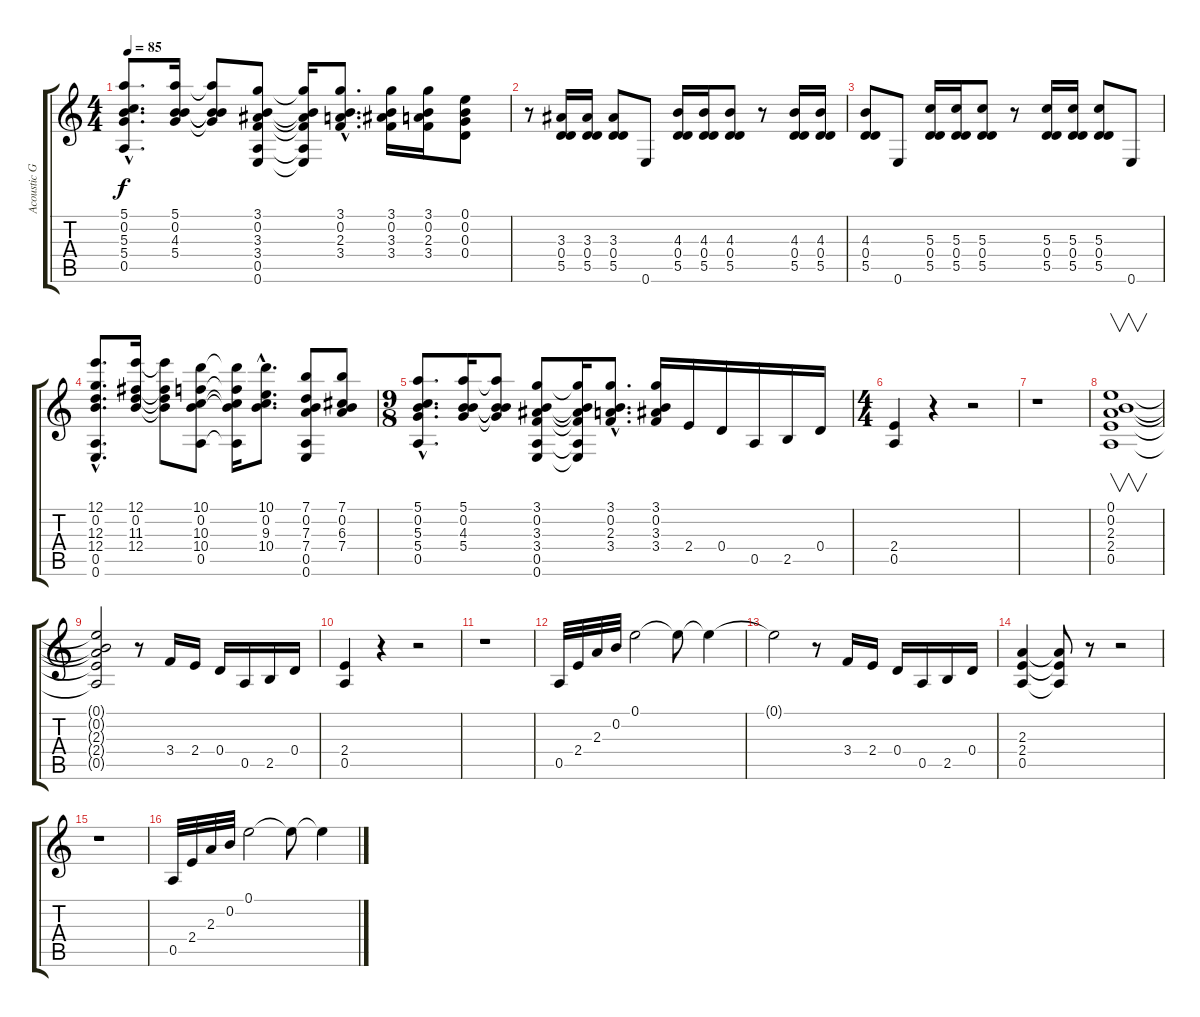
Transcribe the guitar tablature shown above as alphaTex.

\track ("Acoustic Guitar" "Acoustic G") {instrument acousticguitarsteel}
\staff {score tabs}
\tuning (E4 B3 G3 D3 A2 E2) {hide}
\ts (4 4)
\tempo 85
\clef g2
\ks c
(5.1{hac} 0.2{hac} 5.3{hac} 5.4{hac} 0.5{hac}).8{d dy f} (5.1 0.2 4.3 5.4).16 (5.1{t} 0.2{t} 4.3{t} 5.4{t}).8 (3.1 0.2 3.3 3.4 0.5 0.6).8 (3.1{t} 0.2{t} 3.3{t} 3.4{t} 0.5{t} 0.6{t}).16 (3.1{hac} 0.2{hac} 2.3{hac} 3.4{hac}).8{d} (3.1 0.2 3.3 3.4).16 (3.1 0.2 2.3 3.4).16 (0.1 0.2 0.3 0.4).8 |
r.8 (3.3 0.4 5.5).16 (3.3 0.4 5.5).16 (3.3 0.4 5.5).8 0.6.8 (4.3 0.4 5.5).16 (4.3 0.4 5.5).16 (4.3 0.4 5.5).8 r.8 (4.3 0.4 5.5).16 (4.3 0.4 5.5).16 |
(4.3 0.4 5.5).8 0.6.8 (5.3 0.4 5.5).16 (5.3 0.4 5.5).16 (5.3 0.4 5.5).8 r.8 (5.3 0.4 5.5).16 (5.3 0.4 5.5).16 (5.3 0.4 5.5).8 0.6.8 |
(12.1{hac} 0.2{hac} 12.3{hac} 12.4{hac} 0.5{hac} 0.6{hac}).8{d} (12.1 0.2 11.3 12.4).16 (12.1{t} 0.2{t} 11.3{t} 12.4{t}).8 (10.1 0.2 10.3 10.4 0.5).8 (10.1{t} 0.2{t} 10.3{t} 10.4{t} 0.5{t}).16 (10.1{hac} 0.2{hac} 9.3{hac} 10.4{hac}).8{d} (7.1 0.2 7.3 7.4 0.5 0.6).8 (7.1 0.2 6.3 7.4).8 |
\ts (9 8)
(5.1{hac} 0.2{hac} 5.3{hac} 5.4{hac} 0.5{hac}).8{d} (5.1 0.2 4.3 5.4).16 (5.1{t} 0.2{t} 4.3{t} 5.4{t}).8 (3.1 0.2 3.3 3.4 0.5 0.6).8 (3.1{t} 0.2{t} 3.3{t} 3.4{t} 0.5{t} 0.6{t}).16 (3.1{hac} 0.2{hac} 2.3{hac} 3.4{hac}).8{d} (3.1 0.2 3.3 3.4).16 2.4.16 0.4.16 0.5.16 2.5.16 0.4.16 |
\ts (4 4)
(2.4 0.5).4 r.4 r.2 |
r.1 |
(0.1 0.2 2.3 2.4 0.5).1{v} |
(0.1{t} 0.2{t} 2.3{t} 2.4{t} 0.5{t}).2 r.8 3.4.16 2.4.16 0.4.16 0.5.16 2.5.16 0.4.16 |
(2.4 0.5).4 r.4 r.2 |
r.1 |
0.5.32 2.4.32 2.3.32 0.2.32 0.1.2 0.1{t}.8 0.1{t}.4 |
0.1{t}.2 r.8 3.4.16 2.4.16 0.4.16 0.5.16 2.5.16 0.4.16 |
(2.3 2.4 0.5).4 (2.3{t} 2.4{t} 0.5{t}).8 r.8 r.2 |
r.1 |
0.5.32 2.4.32 2.3.32 0.2.32 0.1.2 0.1{t}.8 0.1{t}.4
